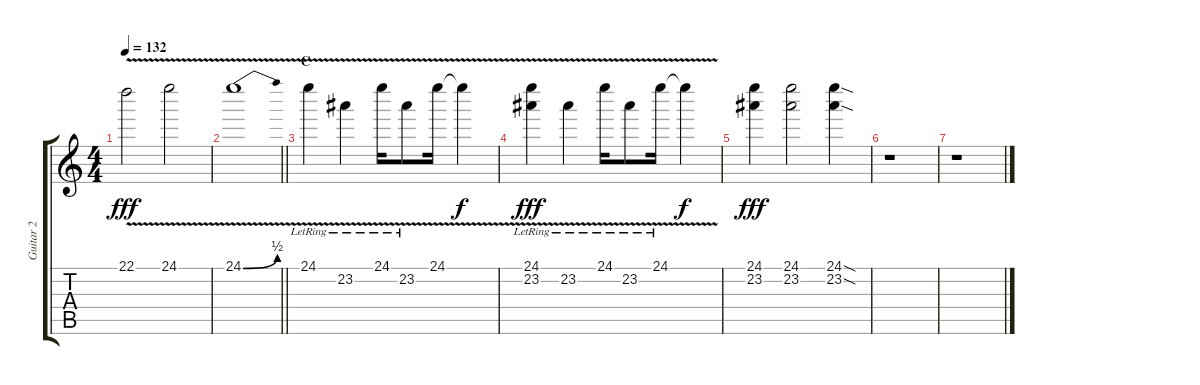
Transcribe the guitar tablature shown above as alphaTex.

\track ("Guitar 2" "Guitar 2") {instrument distortionguitar}
\staff {score tabs}
\tuning (E4 B3 G3 D3 A2 E2) {hide}
\ts (4 4)
\tempo 132
\clef g2
\ks c
22.1{v}.2{dy fff} 24.1{v}.2 |
\barLineRight lightlight
24.1{be (bend 0 0 60 2) v}.1 |
\section ("" "C")
24.1{v lr}.4 23.2{v lr}.4 24.1{v lr}.16 23.2{v lr}.8 24.1{v}.16 24.1{t}.4{dy f} |
(24.1{v lr} 23.2{v}).4{dy fff} 23.2{v lr}.4 24.1{v lr}.16 23.2{v lr}.8 24.1{v lr}.16 24.1{t}.4{dy f} |
(24.1 23.2).4{dy fff} (24.1 23.2).2 (24.1{sod} 23.2{sod}).4 |
r.1 |
r.1
